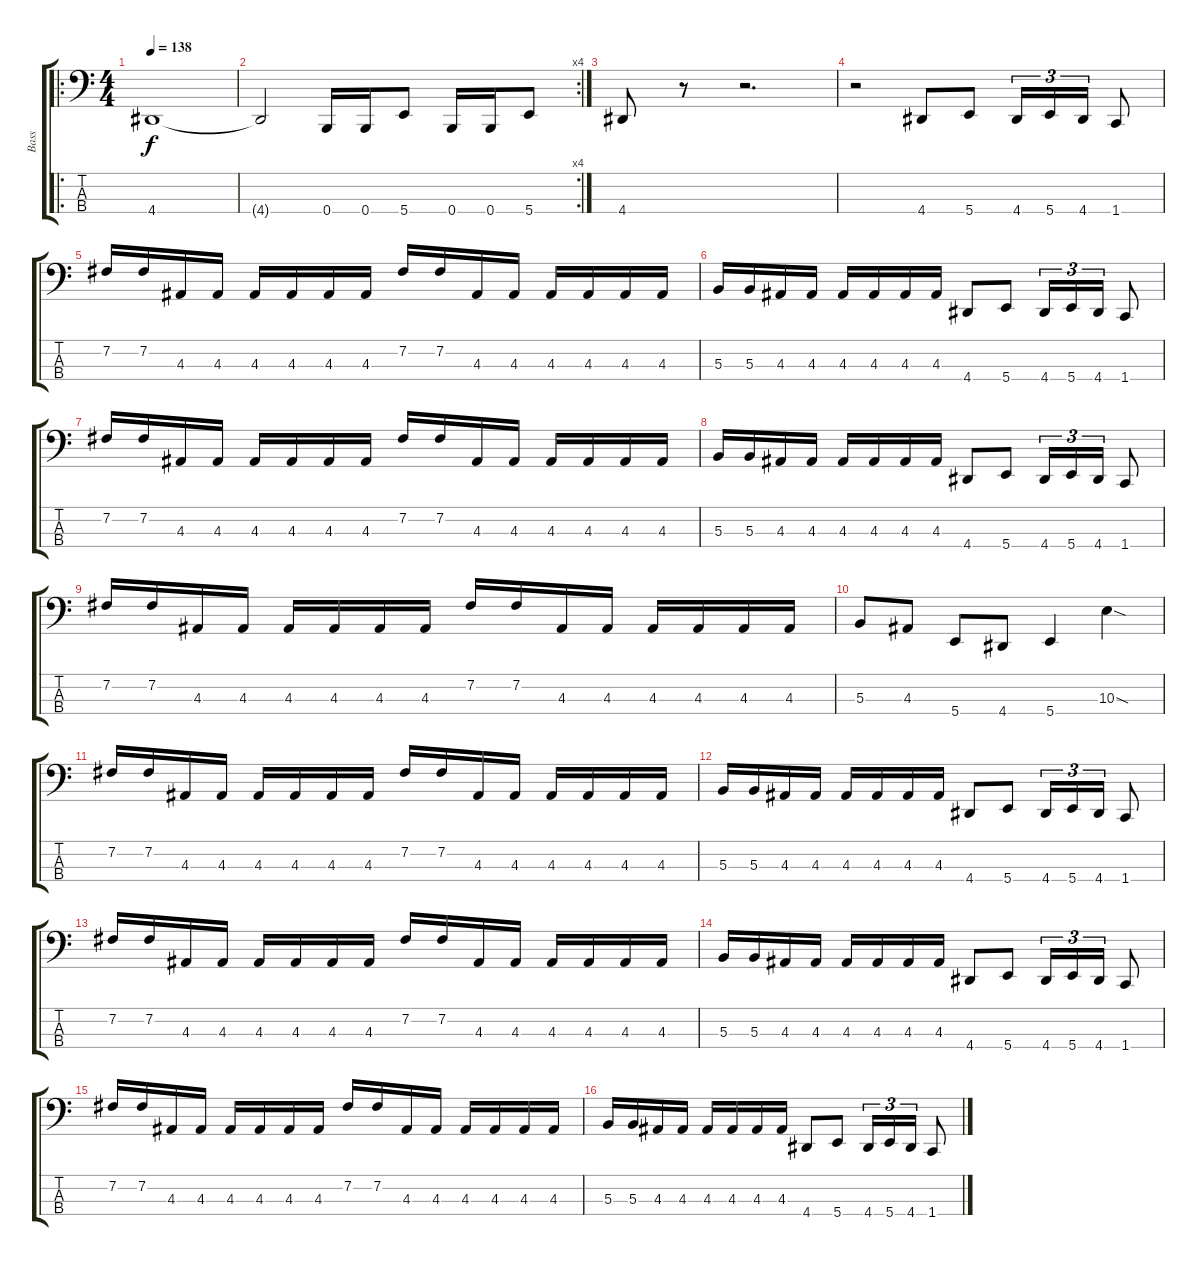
\track ("Bass" "Bass") {instrument electricbasspick}
\staff {score tabs}
\tuning (E2 B1 Gb1 B0) {hide}
\ro
\ts (4 4)
\tempo 138
\clef f4
\ks c
4.4.1{dy f} |
\rc 4
4.4{t}.2 0.4.16 0.4.16 5.4.8 0.4.16 0.4.16 5.4.8 |
4.4.8 r.8 r.2{d} |
r.2 4.4.8 5.4.8 4.4.16{tu (3 2)} 5.4.16{tu (3 2)} 4.4.16{tu (3 2)} 1.4.8 |
7.2.16 7.2.16 4.3.16 4.3.16 4.3.16 4.3.16 4.3.16 4.3.16 7.2.16 7.2.16 4.3.16 4.3.16 4.3.16 4.3.16 4.3.16 4.3.16 |
5.3.16 5.3.16 4.3.16 4.3.16 4.3.16 4.3.16 4.3.16 4.3.16 4.4.8 5.4.8 4.4.16{tu (3 2)} 5.4.16{tu (3 2)} 4.4.16{tu (3 2)} 1.4.8 |
7.2.16 7.2.16 4.3.16 4.3.16 4.3.16 4.3.16 4.3.16 4.3.16 7.2.16 7.2.16 4.3.16 4.3.16 4.3.16 4.3.16 4.3.16 4.3.16 |
5.3.16 5.3.16 4.3.16 4.3.16 4.3.16 4.3.16 4.3.16 4.3.16 4.4.8 5.4.8 4.4.16{tu (3 2)} 5.4.16{tu (3 2)} 4.4.16{tu (3 2)} 1.4.8 |
7.2.16 7.2.16 4.3.16 4.3.16 4.3.16 4.3.16 4.3.16 4.3.16 7.2.16 7.2.16 4.3.16 4.3.16 4.3.16 4.3.16 4.3.16 4.3.16 |
5.3.8 4.3.8 5.4.8 4.4.8 5.4.4 10.3{sod}.4 |
7.2.16 7.2.16 4.3.16 4.3.16 4.3.16 4.3.16 4.3.16 4.3.16 7.2.16 7.2.16 4.3.16 4.3.16 4.3.16 4.3.16 4.3.16 4.3.16 |
5.3.16 5.3.16 4.3.16 4.3.16 4.3.16 4.3.16 4.3.16 4.3.16 4.4.8 5.4.8 4.4.16{tu (3 2)} 5.4.16{tu (3 2)} 4.4.16{tu (3 2)} 1.4.8 |
7.2.16 7.2.16 4.3.16 4.3.16 4.3.16 4.3.16 4.3.16 4.3.16 7.2.16 7.2.16 4.3.16 4.3.16 4.3.16 4.3.16 4.3.16 4.3.16 |
5.3.16 5.3.16 4.3.16 4.3.16 4.3.16 4.3.16 4.3.16 4.3.16 4.4.8 5.4.8 4.4.16{tu (3 2)} 5.4.16{tu (3 2)} 4.4.16{tu (3 2)} 1.4.8 |
7.2.16 7.2.16 4.3.16 4.3.16 4.3.16 4.3.16 4.3.16 4.3.16 7.2.16 7.2.16 4.3.16 4.3.16 4.3.16 4.3.16 4.3.16 4.3.16 |
5.3.16 5.3.16 4.3.16 4.3.16 4.3.16 4.3.16 4.3.16 4.3.16 4.4.8 5.4.8 4.4.16{tu (3 2)} 5.4.16{tu (3 2)} 4.4.16{tu (3 2)} 1.4.8
